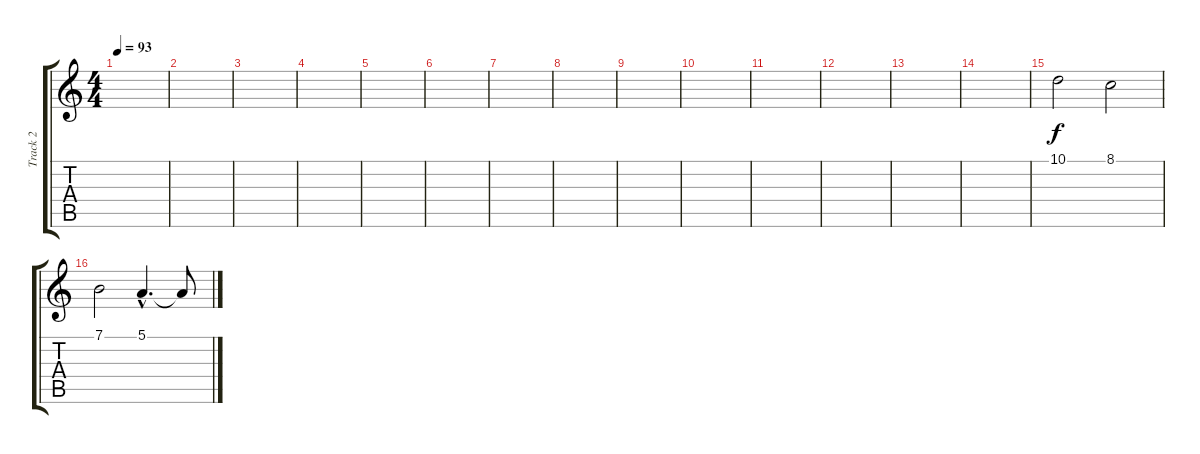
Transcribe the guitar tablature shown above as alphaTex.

\track ("Track 2" "Track 2") {instrument rockorgan}
\staff {score tabs}
\tuning (E4 B3 G3 D3 A2 E2) {hide}
\ts (4 4)
\tempo 93
\clef g2
\ks c
|
|
|
|
|
|
|
|
|
|
|
|
|
|
10.1.2 8.1.2 |
7.1.2 5.1{hac}.4{d} 5.1{t}.8
